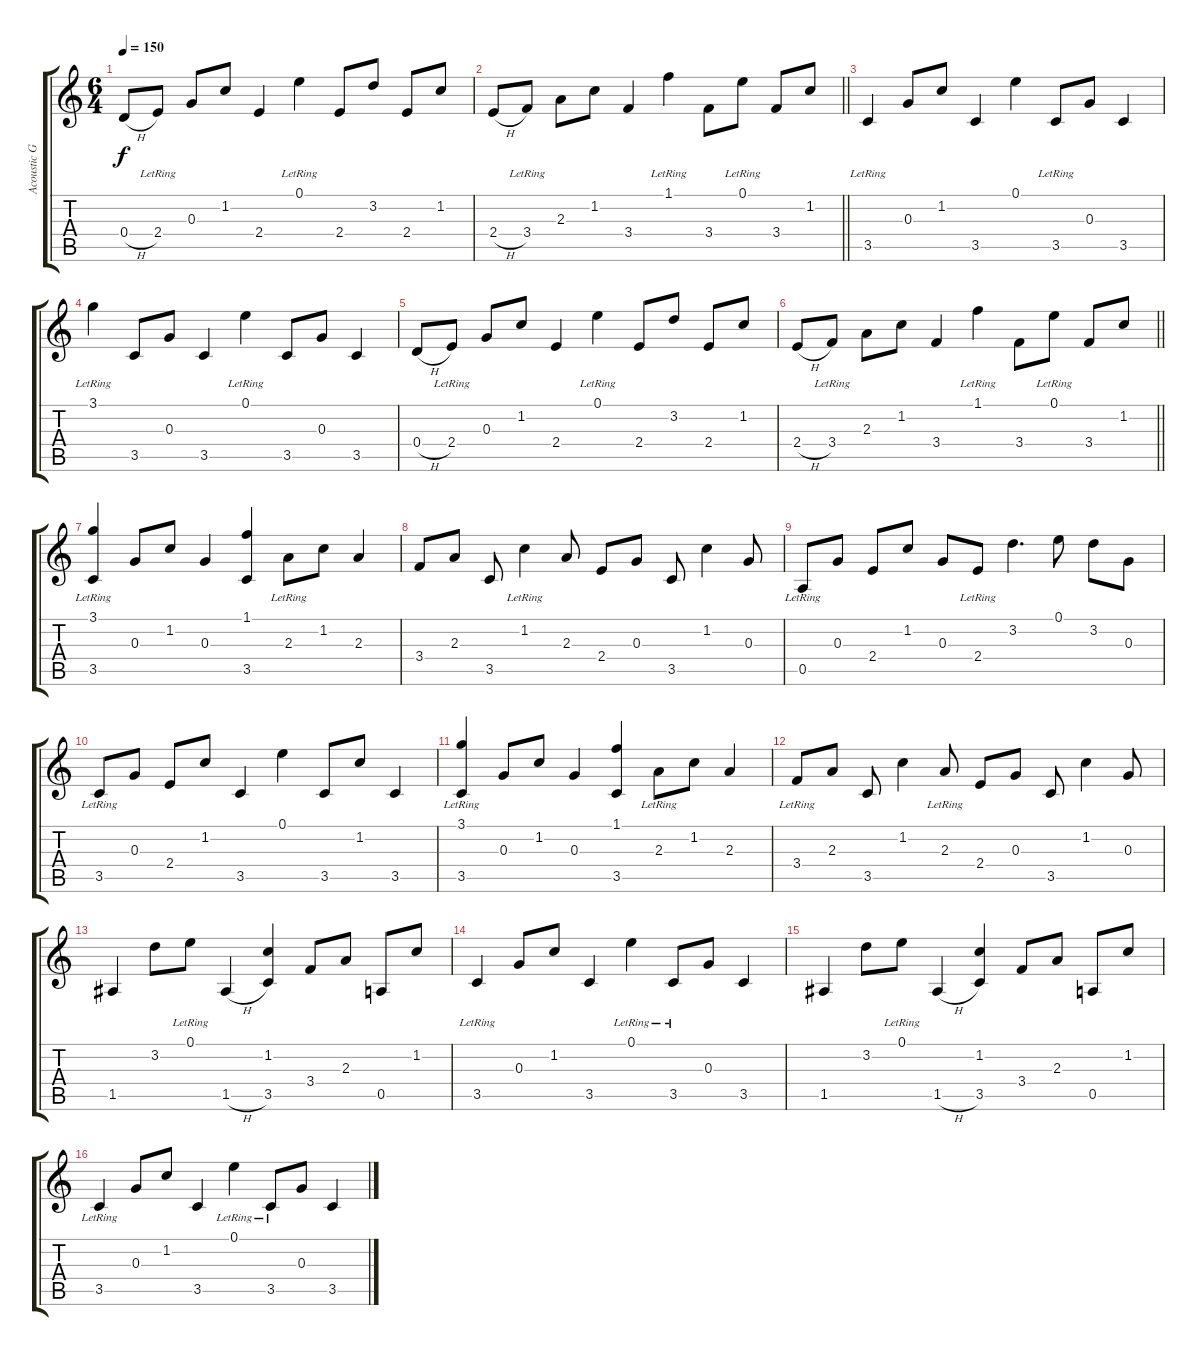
\track ("Acoustic Guitar" "Acoustic G") {instrument acousticguitarsteel}
\staff {score tabs}
\tuning (E4 B3 G3 D3 A2 E2) {hide}
\ts (6 4)
\tempo 150
\clef g2
\ks c
0.4{h}.8{dy f} 2.4{lr}.8 0.3.8 1.2.8 2.4.4 0.1{lr}.4 2.4.8 3.2.8 2.4.8 1.2.8 |
\barLineRight lightlight
2.4{h}.8 3.4{lr}.8 2.3.8 1.2.8 3.4.4 1.1{lr}.4 3.4.8 0.1{lr}.8 3.4.8 1.2.8 |
3.5{lr}.4 0.3.8 1.2.8 3.5.4 0.1.4 3.5{lr}.8 0.3.8 3.5.4 |
3.1{lr}.4 3.5.8 0.3.8 3.5.4 0.1{lr}.4 3.5.8 0.3.8 3.5.4 |
0.4{h}.8 2.4{lr}.8 0.3.8 1.2.8 2.4.4 0.1{lr}.4 2.4.8 3.2.8 2.4.8 1.2.8 |
\barLineRight lightlight
2.4{h}.8 3.4{lr}.8 2.3.8 1.2.8 3.4.4 1.1{lr}.4 3.4.8 0.1{lr}.8 3.4.8 1.2.8 |
(3.1 3.5{lr}).4 0.3.8 1.2.8 0.3.4 (1.1 3.5).4 2.3{lr}.8 1.2.8 2.3.4 |
3.4.8 2.3.8 3.5.8 1.2{lr}.4 2.3.8 2.4.8 0.3.8 3.5.8 1.2.4 0.3.8 |
0.5{lr}.8 0.3.8 2.4.8 1.2.8 0.3.8 2.4{lr}.8 3.2.4{d} 0.1.8 3.2.8 0.3.8 |
3.5{lr}.8 0.3.8 2.4.8 1.2.8 3.5.4 0.1.4 3.5.8 1.2.8 3.5.4 |
(3.1 3.5{lr}).4 0.3.8 1.2.8 0.3.4 (1.1 3.5).4 2.3{lr}.8 1.2.8 2.3.4 |
3.4{lr}.8 2.3.8 3.5.8 1.2.4 2.3{lr}.8 2.4.8 0.3.8 3.5.8 1.2.4 0.3.8 |
1.5.4 3.2.8 0.1{lr}.8 1.5{h}.4 (1.2 3.5).4 3.4.8 2.3.8 0.5.8 1.2.8 |
3.5{lr}.4 0.3.8 1.2.8 3.5.4 0.1{lr}.4 3.5{lr}.8 0.3.8 3.5.4 |
1.5.4 3.2.8 0.1{lr}.8 1.5{h}.4 (1.2 3.5).4 3.4.8 2.3.8 0.5.8 1.2.8 |
3.5{lr}.4 0.3.8 1.2.8 3.5.4 0.1{lr}.4 3.5{lr}.8 0.3.8 3.5.4
